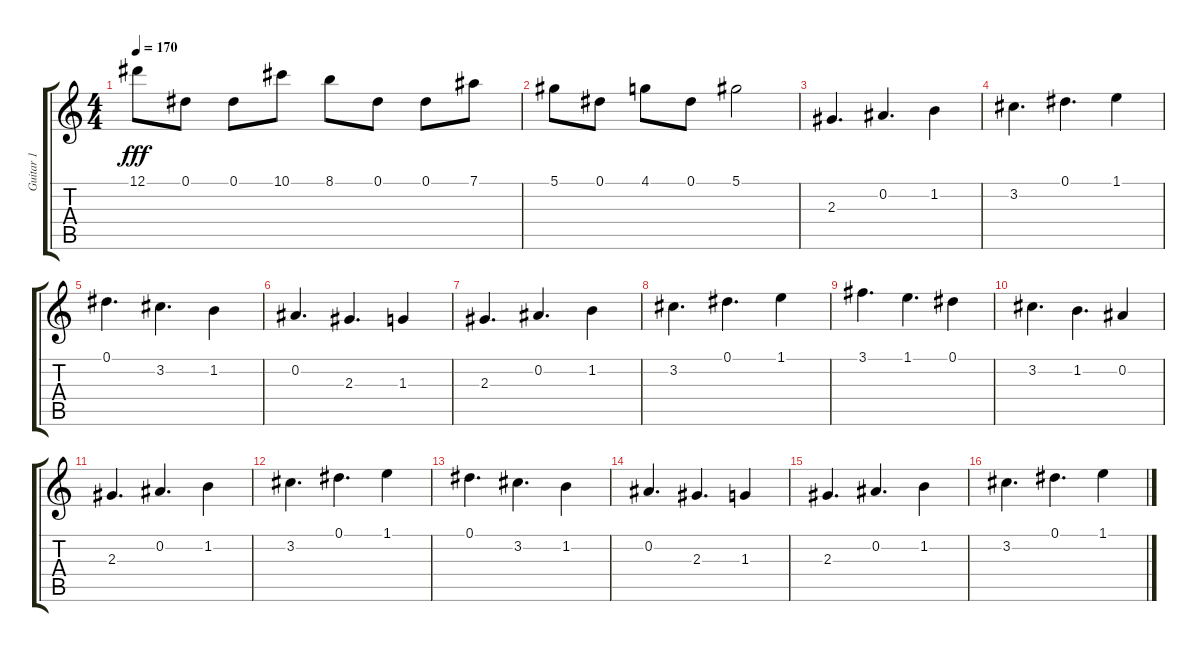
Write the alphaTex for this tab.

\track ("Guitar 1" "Guitar 1") {instrument distortionguitar}
\staff {score tabs}
\tuning (Eb4 Bb3 Gb3 Db3 Ab2 Eb2) {hide}
\ts (4 4)
\tempo 170
\clef g2
\ks c
12.1.8{dy fff} 0.1.8 0.1.8 10.1.8 8.1.8 0.1.8 0.1.8 7.1.8 |
5.1.8 0.1.8 4.1.8 0.1.8 5.1.2 |
2.3.4{d volume 16 balance 8} 0.2.4{d} 1.2.4 |
3.2.4{d} 0.1.4{d} 1.1.4 |
0.1.4{d} 3.2.4{d} 1.2.4 |
0.2.4{d} 2.3.4{d} 1.3.4 |
2.3.4{d} 0.2.4{d} 1.2.4 |
3.2.4{d} 0.1.4{d} 1.1.4 |
3.1.4{d} 1.1.4{d} 0.1.4 |
3.2.4{d} 1.2.4{d} 0.2.4 |
2.3.4{d} 0.2.4{d} 1.2.4 |
3.2.4{d} 0.1.4{d} 1.1.4 |
0.1.4{d} 3.2.4{d} 1.2.4 |
0.2.4{d} 2.3.4{d} 1.3.4 |
2.3.4{d} 0.2.4{d} 1.2.4 |
3.2.4{d} 0.1.4{d} 1.1.4
